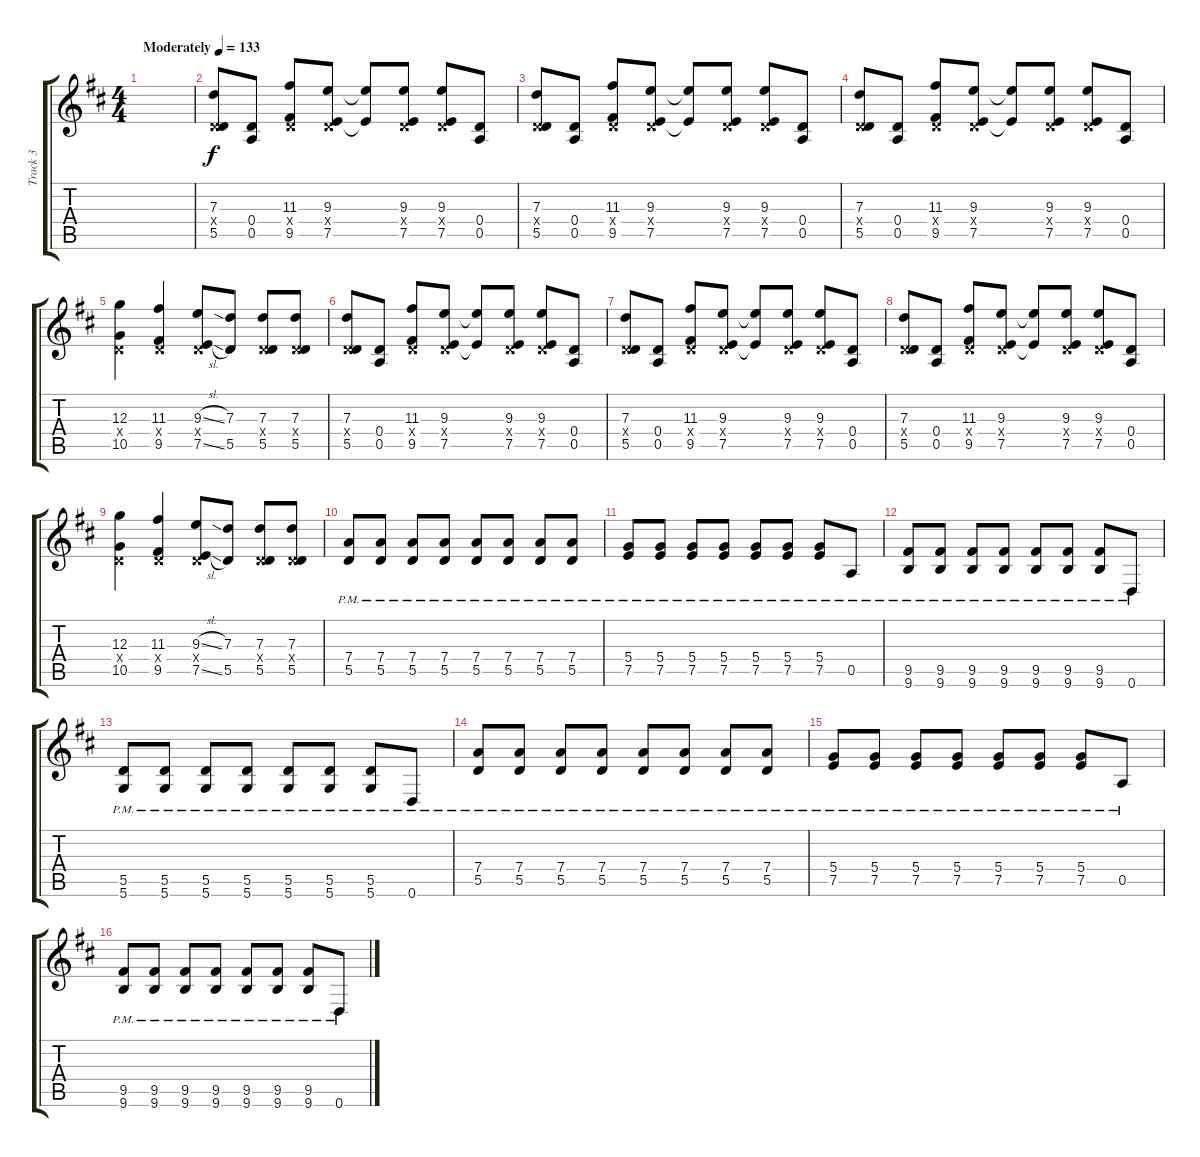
\track ("Track 3" "Track 3") {instrument distortionguitar}
\staff {score tabs}
\tuning (E4 B3 G3 D3 A2 D2) {hide}
\ts (4 4)
\tempo (133 "Moderately")
\clef g2
\ks d
|
(7.3 0.4{x} 5.5).8 (0.4 0.5).8 (11.3 0.4{x} 9.5).8 (9.3 0.4{x} 7.5).8 (9.3{t} 7.5{t}).8 (9.3 0.4{x} 7.5).8 (9.3 0.4{x} 7.5).8 (0.4 0.5).8 |
(7.3 0.4{x} 5.5).8 (0.4 0.5).8 (11.3 0.4{x} 9.5).8 (9.3 0.4{x} 7.5).8 (9.3{t} 7.5{t}).8 (9.3 0.4{x} 7.5).8 (9.3 0.4{x} 7.5).8 (0.4 0.5).8 |
(7.3 0.4{x} 5.5).8 (0.4 0.5).8 (11.3 0.4{x} 9.5).8 (9.3 0.4{x} 7.5).8 (9.3{t} 7.5{t}).8 (9.3 0.4{x} 7.5).8 (9.3 0.4{x} 7.5).8 (0.4 0.5).8 |
(12.3 0.4{x} 10.5).4 (11.3 0.4{x} 9.5).4 (9.3{sl} 0.4{x} 7.5{sl}).8 (7.3 5.5).8 (7.3 0.4{x} 5.5).8 (7.3 0.4{x} 5.5).8 |
(7.3 0.4{x} 5.5).8 (0.4 0.5).8 (11.3 0.4{x} 9.5).8 (9.3 0.4{x} 7.5).8 (9.3{t} 7.5{t}).8 (9.3 0.4{x} 7.5).8 (9.3 0.4{x} 7.5).8 (0.4 0.5).8 |
(7.3 0.4{x} 5.5).8 (0.4 0.5).8 (11.3 0.4{x} 9.5).8 (9.3 0.4{x} 7.5).8 (9.3{t} 7.5{t}).8 (9.3 0.4{x} 7.5).8 (9.3 0.4{x} 7.5).8 (0.4 0.5).8 |
(7.3 0.4{x} 5.5).8 (0.4 0.5).8 (11.3 0.4{x} 9.5).8 (9.3 0.4{x} 7.5).8 (9.3{t} 7.5{t}).8 (9.3 0.4{x} 7.5).8 (9.3 0.4{x} 7.5).8 (0.4 0.5).8 |
(12.3 0.4{x} 10.5).4 (11.3 0.4{x} 9.5).4 (9.3{sl} 0.4{x} 7.5{sl}).8 (7.3 5.5).8 (7.3 0.4{x} 5.5).8 (7.3 0.4{x} 5.5).8 |
(7.4{pm} 5.5{pm}).8{volume 8} (7.4{pm} 5.5{pm}).8 (7.4{pm} 5.5{pm}).8 (7.4{pm} 5.5{pm}).8 (7.4{pm} 5.5{pm}).8 (7.4{pm} 5.5{pm}).8 (7.4{pm} 5.5{pm}).8 (7.4{pm} 5.5{pm}).8 |
(5.4{pm} 7.5{pm}).8 (5.4{pm} 7.5{pm}).8 (5.4{pm} 7.5{pm}).8 (5.4{pm} 7.5{pm}).8 (5.4{pm} 7.5{pm}).8 (5.4{pm} 7.5{pm}).8 (5.4{pm} 7.5{pm}).8 0.5{pm}.8 |
(9.5{pm} 9.6{pm}).8 (9.5{pm} 9.6{pm}).8 (9.5{pm} 9.6{pm}).8 (9.5{pm} 9.6{pm}).8 (9.5{pm} 9.6{pm}).8 (9.5{pm} 9.6{pm}).8 (9.5{pm} 9.6{pm}).8 0.6{pm}.8 |
(5.5{pm} 5.6{pm}).8 (5.5{pm} 5.6{pm}).8 (5.5{pm} 5.6{pm}).8 (5.5{pm} 5.6{pm}).8 (5.5{pm} 5.6{pm}).8 (5.5{pm} 5.6{pm}).8 (5.5{pm} 5.6{pm}).8 0.6{pm}.8 |
(7.4{pm} 5.5{pm}).8{volume 8} (7.4{pm} 5.5{pm}).8 (7.4{pm} 5.5{pm}).8 (7.4{pm} 5.5{pm}).8 (7.4{pm} 5.5{pm}).8 (7.4{pm} 5.5{pm}).8 (7.4{pm} 5.5{pm}).8 (7.4{pm} 5.5{pm}).8 |
(5.4{pm} 7.5{pm}).8 (5.4{pm} 7.5{pm}).8 (5.4{pm} 7.5{pm}).8 (5.4{pm} 7.5{pm}).8 (5.4{pm} 7.5{pm}).8 (5.4{pm} 7.5{pm}).8 (5.4{pm} 7.5{pm}).8 0.5{pm}.8 |
(9.5{pm} 9.6{pm}).8 (9.5{pm} 9.6{pm}).8 (9.5{pm} 9.6{pm}).8 (9.5{pm} 9.6{pm}).8 (9.5{pm} 9.6{pm}).8 (9.5{pm} 9.6{pm}).8 (9.5{pm} 9.6{pm}).8 0.6{pm}.8
